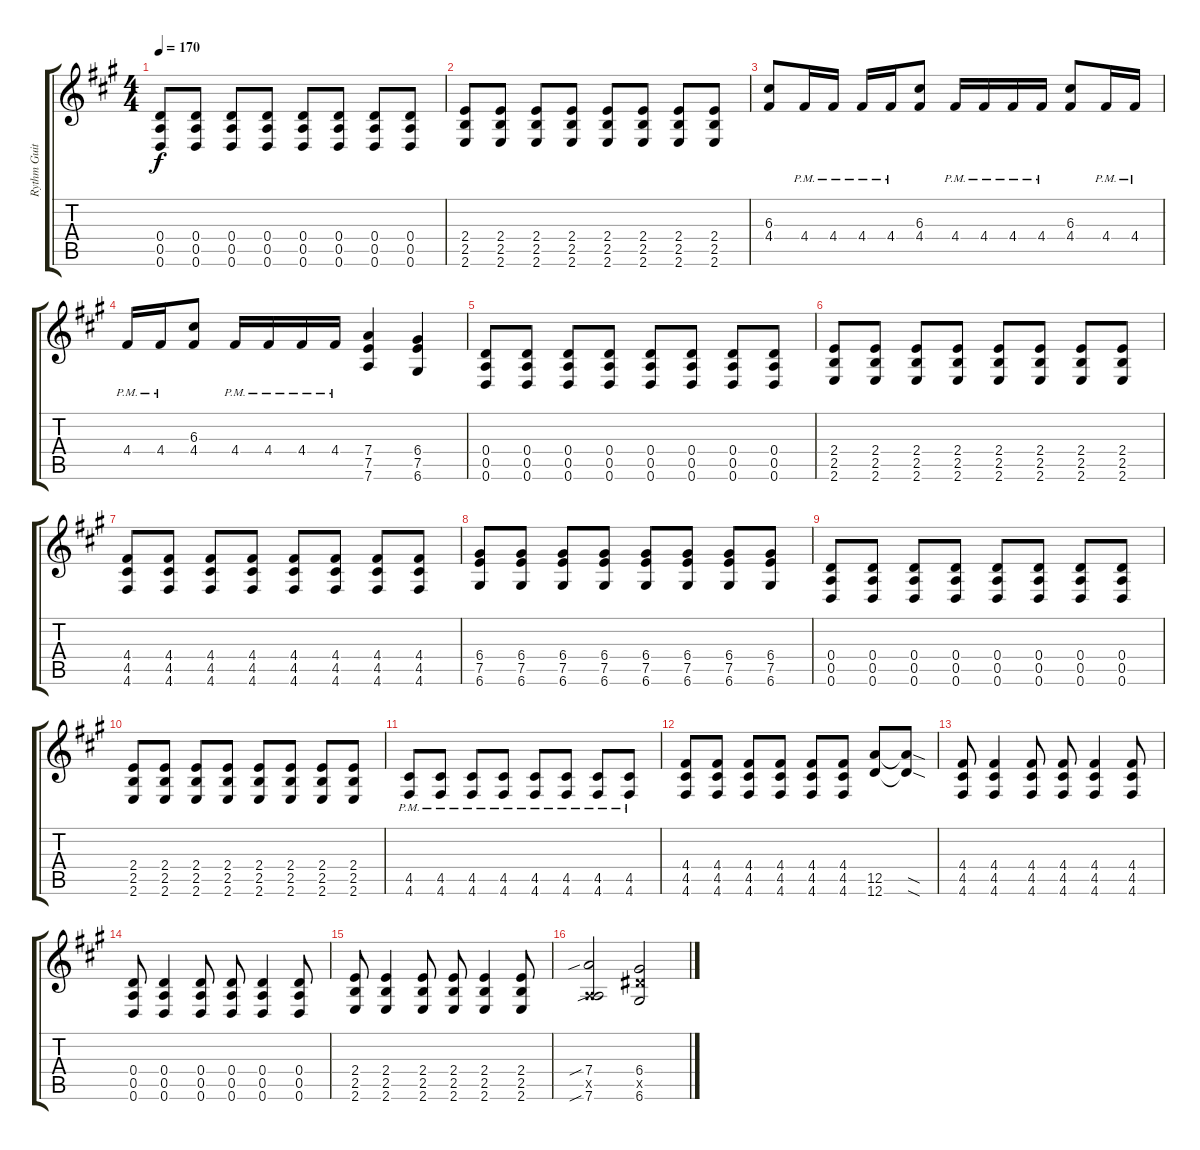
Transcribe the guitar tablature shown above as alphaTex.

\track ("Rythm Guitar" "Rythm Guit") {instrument distortionguitar}
\staff {score tabs}
\tuning (E4 B3 G3 D3 A2 D2) {hide}
\ts (4 4)
\tempo 170
\clef g2
\ks a
(0.4 0.5 0.6).8{dy f} (0.4 0.5 0.6).8 (0.4 0.5 0.6).8 (0.4 0.5 0.6).8 (0.4 0.5 0.6).8 (0.4 0.5 0.6).8 (0.4 0.5 0.6).8 (0.4 0.5 0.6).8 |
(2.4 2.5 2.6).8 (2.4 2.5 2.6).8 (2.4 2.5 2.6).8 (2.4 2.5 2.6).8 (2.4 2.5 2.6).8 (2.4 2.5 2.6).8 (2.4 2.5 2.6).8 (2.4 2.5 2.6).8 |
(6.3 4.4).8 4.4{pm}.16 4.4{pm}.16 4.4{pm}.16 4.4{pm}.16 (6.3 4.4).8 4.4{pm}.16 4.4{pm}.16 4.4{pm}.16 4.4{pm}.16 (6.3 4.4).8 4.4{pm}.16 4.4{pm}.16 |
4.4{pm}.16 4.4{pm}.16 (6.3 4.4).8 4.4{pm}.16 4.4{pm}.16 4.4{pm}.16 4.4{pm}.16 (7.4 7.5 7.6).4 (6.4 7.5 6.6).4 |
(0.4 0.5 0.6).8 (0.4 0.5 0.6).8 (0.4 0.5 0.6).8 (0.4 0.5 0.6).8 (0.4 0.5 0.6).8 (0.4 0.5 0.6).8 (0.4 0.5 0.6).8 (0.4 0.5 0.6).8 |
(2.4 2.5 2.6).8 (2.4 2.5 2.6).8 (2.4 2.5 2.6).8 (2.4 2.5 2.6).8 (2.4 2.5 2.6).8 (2.4 2.5 2.6).8 (2.4 2.5 2.6).8 (2.4 2.5 2.6).8 |
(4.4 4.5 4.6).8 (4.4 4.5 4.6).8 (4.4 4.5 4.6).8 (4.4 4.5 4.6).8 (4.4 4.5 4.6).8 (4.4 4.5 4.6).8 (4.4 4.5 4.6).8 (4.4 4.5 4.6).8 |
(6.4 7.5 6.6).8 (6.4 7.5 6.6).8 (6.4 7.5 6.6).8 (6.4 7.5 6.6).8 (6.4 7.5 6.6).8 (6.4 7.5 6.6).8 (6.4 7.5 6.6).8 (6.4 7.5 6.6).8 |
(0.4 0.5 0.6).8 (0.4 0.5 0.6).8 (0.4 0.5 0.6).8 (0.4 0.5 0.6).8 (0.4 0.5 0.6).8 (0.4 0.5 0.6).8 (0.4 0.5 0.6).8 (0.4 0.5 0.6).8 |
(2.4 2.5 2.6).8 (2.4 2.5 2.6).8 (2.4 2.5 2.6).8 (2.4 2.5 2.6).8 (2.4 2.5 2.6).8 (2.4 2.5 2.6).8 (2.4 2.5 2.6).8 (2.4 2.5 2.6).8 |
(4.5{pm} 4.6{pm}).8 (4.5{pm} 4.6{pm}).8 (4.5{pm} 4.6{pm}).8 (4.5{pm} 4.6{pm}).8 (4.5{pm} 4.6{pm}).8 (4.5{pm} 4.6{pm}).8 (4.5{pm} 4.6{pm}).8 (4.5{pm} 4.6{pm}).8 |
(4.4 4.5 4.6).8 (4.4 4.5 4.6).8 (4.4 4.5 4.6).8 (4.4 4.5 4.6).8 (4.4 4.5 4.6).8 (4.4 4.5 4.6).8 (12.5 12.6).8 (12.5{sod t} 12.6{sod t}).8 |
(4.4 4.5 4.6).8{volume 16} (4.4 4.5 4.6).4 (4.4 4.5 4.6).8 (4.4 4.5 4.6).8 (4.4 4.5 4.6).4 (4.4 4.5 4.6).8 |
(0.4 0.5 0.6).8 (0.4 0.5 0.6).4 (0.4 0.5 0.6).8 (0.4 0.5 0.6).8 (0.4 0.5 0.6).4 (0.4 0.5 0.6).8 |
(2.4 2.5 2.6).8 (2.4 2.5 2.6).4 (2.4 2.5 2.6).8 (2.4 2.5 2.6).8 (2.4 2.5 2.6).4 (2.4 2.5 2.6).8 |
(7.4{sib} 0.5{x} 7.6{sib}).2 (6.4 6.5{x} 6.6).2
